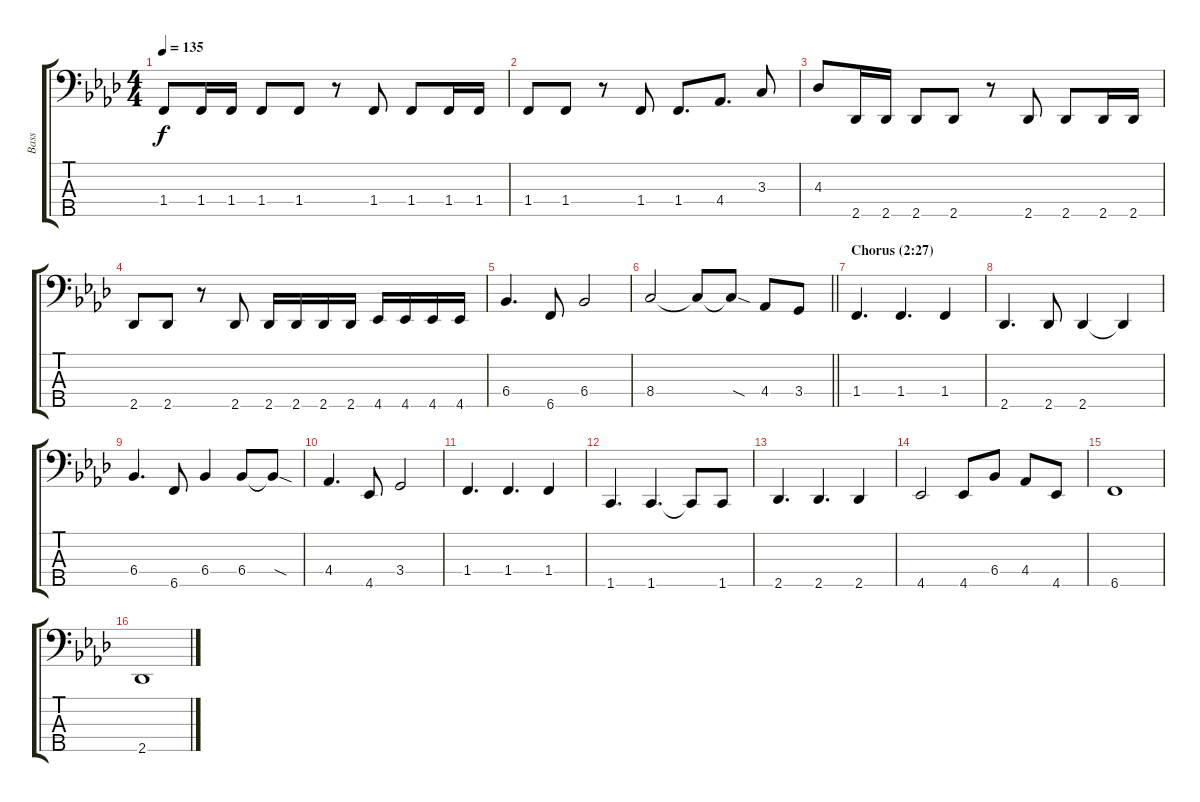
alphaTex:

\track ("Bass" "Bass") {instrument electricbassfinger}
\staff {score tabs}
\tuning (G2 D2 A1 E1 B0) {hide}
\ts (4 4)
\tempo 135
\clef f4
\ks fminor
1.4.8{dy f} 1.4.16 1.4.16 1.4.8 1.4.8 r.8 1.4.8 1.4.8 1.4.16 1.4.16 |
1.4.8 1.4.8 r.8 1.4.8 1.4.8{d} 4.4.8{d} 3.3.8 |
4.3.8 2.5.16 2.5.16 2.5.8 2.5.8 r.8 2.5.8 2.5.8 2.5.16 2.5.16 |
2.5.8 2.5.8 r.8 2.5.8 2.5.16 2.5.16 2.5.16 2.5.16 4.5.16 4.5.16 4.5.16 4.5.16 |
6.4.4{d} 6.5.8 6.4.2 |
\barLineRight lightlight
8.4.2 8.4{t}.8 8.4{sod t}.8 4.4.8 3.4.8 |
\section ("" "Chorus (2:27)")
1.4.4{d} 1.4.4{d} 1.4.4 |
2.5.4{d} 2.5.8 2.5.4 2.5{t}.4 |
6.4.4{d} 6.5.8 6.4.4 6.4.8 6.4{sod t}.8 |
4.4.4{d} 4.5.8 3.4.2 |
1.4.4{d} 1.4.4{d} 1.4.4 |
1.5.4{d} 1.5.4{d} 1.5{t}.8 1.5.8 |
2.5.4{d} 2.5.4{d} 2.5.4 |
4.5.2 4.5.8 6.4.8 4.4.8 4.5.8 |
6.5.1 |
2.5.1
